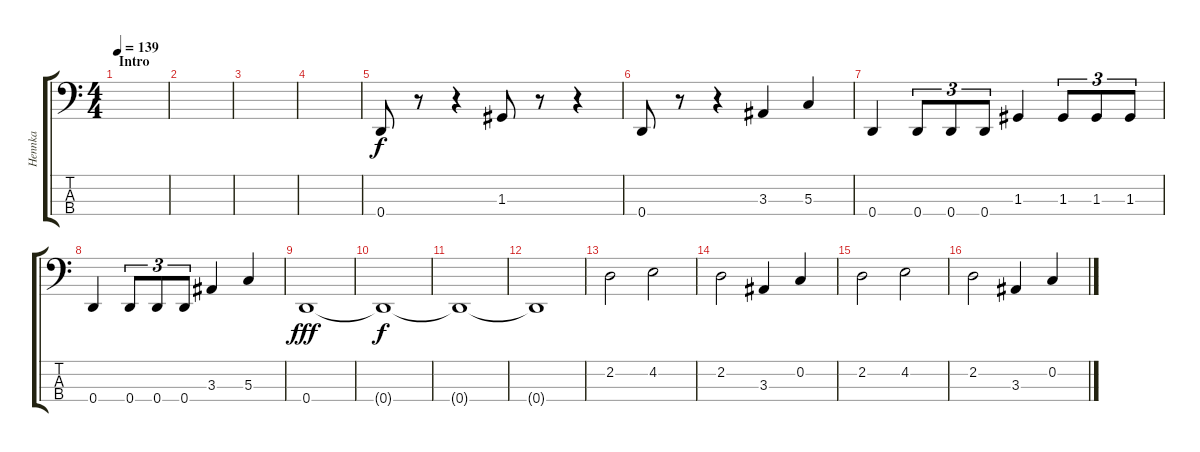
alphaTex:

\track ("Hennka" "Hennka") {instrument electricbasspick}
\staff {score tabs}
\tuning (F2 C2 G1 D1) {hide}
\ts (4 4)
\section ("" "Intro")
\tempo 139
\clef f4
\ks c
|
|
|
|
0.4.8 r.8 r.4 1.3.8 r.8 r.4 |
0.4.8 r.8 r.4 3.3.4 5.3.4 |
0.4.4 0.4.8{tu (3 2)} 0.4.8{tu (3 2)} 0.4.8{tu (3 2)} 1.3.4 1.3.8{tu (3 2)} 1.3.8{tu (3 2)} 1.3.8{tu (3 2)} |
0.4.4 0.4.8{tu (3 2)} 0.4.8{tu (3 2)} 0.4.8{tu (3 2)} 3.3.4 5.3.4 |
0.4.1{dy fff} |
0.4{t}.1{dy f} |
0.4{t}.1 |
0.4{t}.1 |
2.2.2 4.2.2 |
2.2.2 3.3.4 0.2.4 |
2.2.2 4.2.2 |
2.2.2 3.3.4 0.2.4
